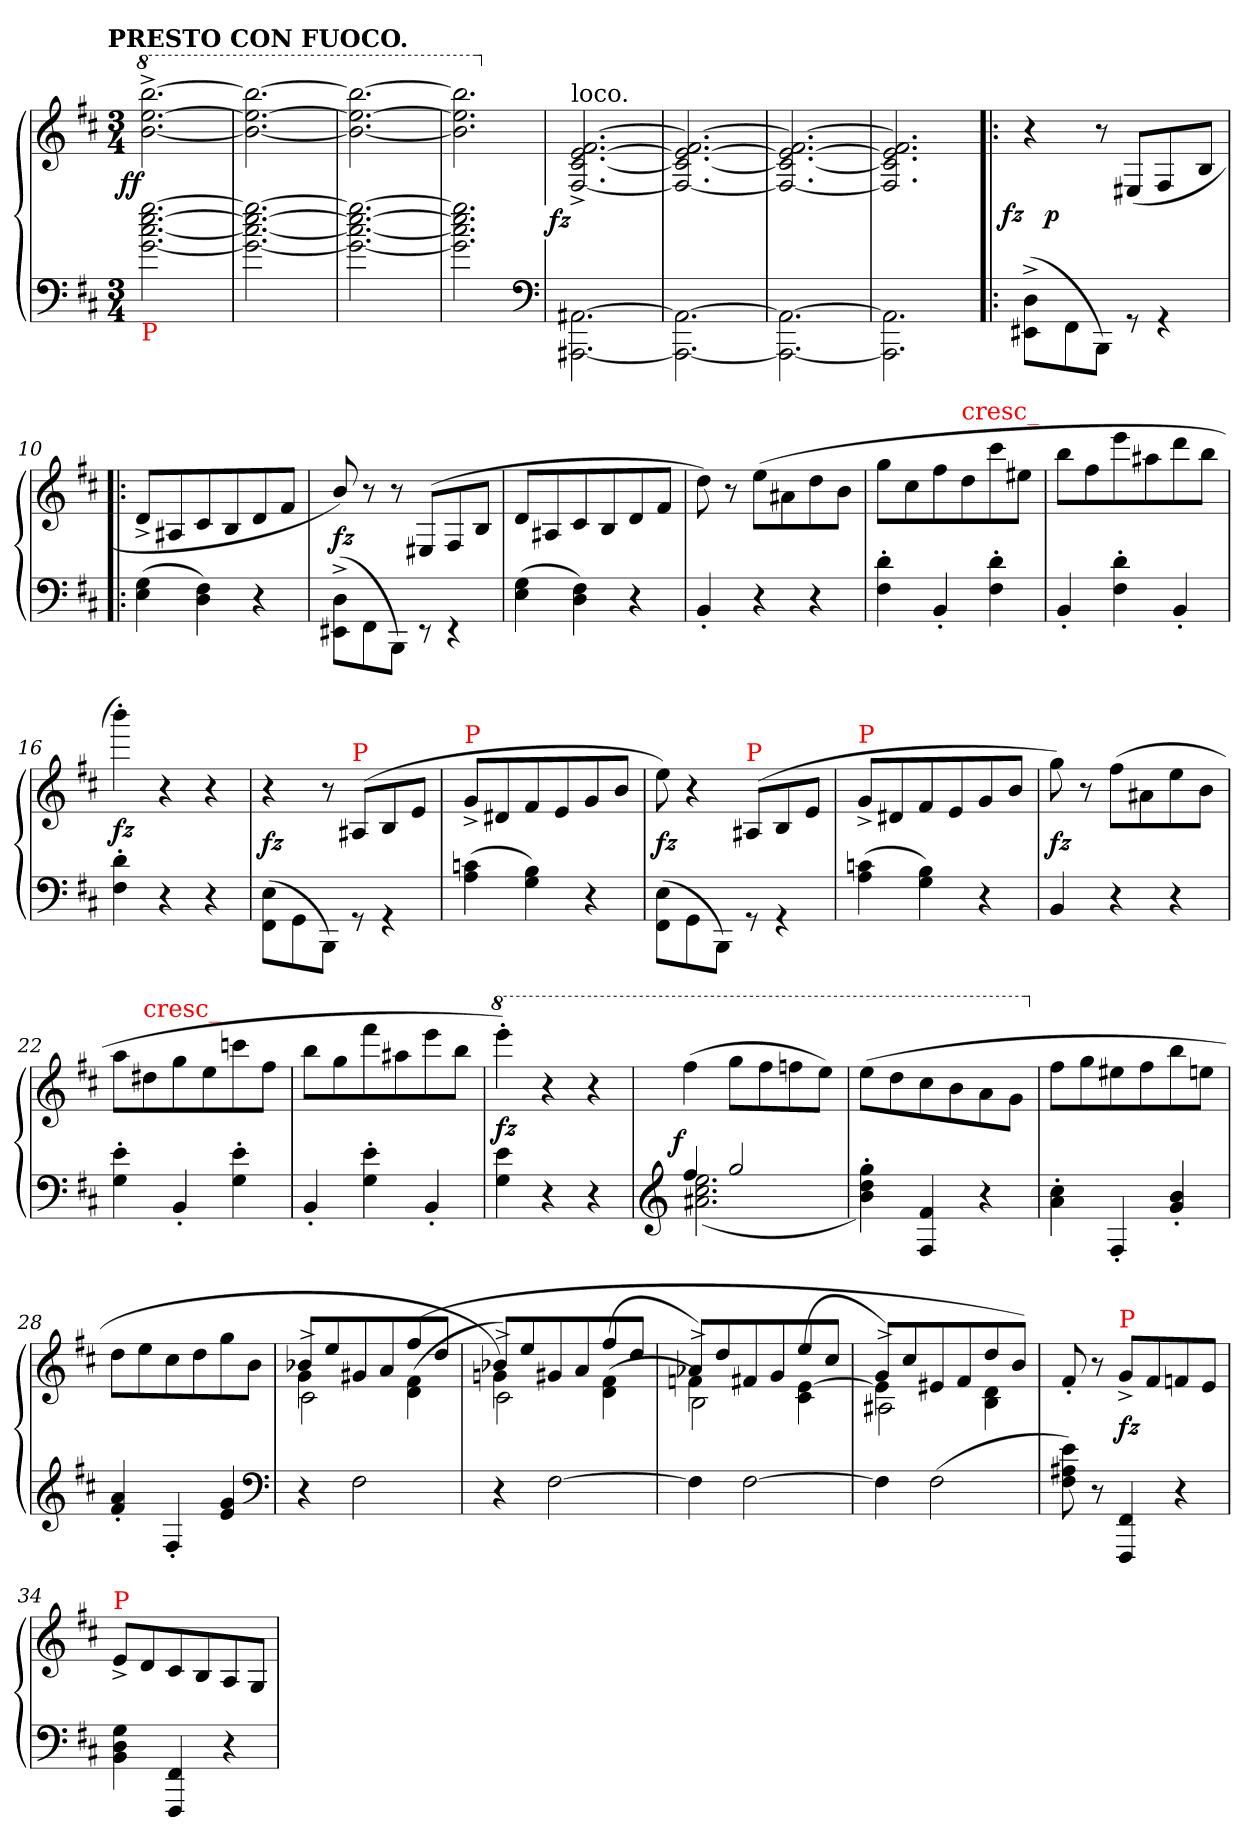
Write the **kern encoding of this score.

**kern	**kern	**dynam
*part1	*part1	*part1
*staff2	*staff1	*staff1/2
*clefF4	*clefG2	*
*k[f#c#]	*k[f#c#]	*
!!LO:TX:omd:t=PRESTO CON FUOCO.
*M3/4	*M3/4	*
*MM180	*MM180	*
*	*8va	*
=1	=1	=1
!LO:TX:b:color=red:t=P	!	!
!	!	!LO:DY:rj
[2.gg [2.ee [2.cc# [2.g	[2.bbb^< [2.eee^< [2.bb^<	ff
=2	=2	=2
2.gg_ 2.ee_ 2.cc#_ 2.g_	2.bbb_ 2.eee_ 2.bb_	.
=3	=3	=3
2.gg_ 2.ee_ 2.cc#_ 2.g_	2.bbb_ 2.eee_ 2.bb_	.
=4	=4	=4
2.gg] 2.ee] 2.cc#] 2.g]	2.bbb] 2.eee] 2.bb]	.
*clefF4	*	*
=5	=5	=5
*	*X8va	*
!	!LO:TX:a:t=loco.	!
!	!	!LO:DY:rj
[2.AA#X\ [2.AAA#X\	[2.f#^</ [2.e^</ [2.c#^</ [2.F#^</	fz
=6	=6	=6
2.AA#_\ 2.AAA#_\	2.f#_/ 2.e_/ 2.c#_/ 2.F#_/	.
=7	=7	=7
2.AA#_\ 2.AAA#_\	2.f#_/ 2.e_/ 2.c#_/ 2.F#_/	.
=8	=8	=8
2.AA#]\ 2.AAA#]\	2.f#]/ 2.e]/ 2.c#]/ 2.F#]/	.
=|!:	=|!:	=|!:
!	!	!LO:DY:rj
*	*^	*
(>8D^<\ 8EE#X^<\L	4r	16ryy	fz
.	.	2ryy	p
8FF#\	.	.	.
8BBB\J)	8r	.	.
8rGG	(>8E#XL	.	.
4rGG	8F#/	.	.
.	.	8.ryy	.
.	8B/J	.	.
=10	=10	=10	=10
!	!LO:TX:a:color=red:t=P	!	!
*	*v	*v	*
(4G 4E	8d^<L	.
.	8A#X	.
4F# 4D)	8c#	.
.	8B	.
4r	8d	.
.	8f#J	.
=11	=11	=11
(8D^<\ 8EE#X^<\L	8b/)	fz
8FF#\	8r	.
8BBB\J)	8r	.
8rEE	(8E#XL	.
4rEE	8F#/	.
.	8B/J	.
=12	=12	=12
(4G 4E	8dL	.
.	8A#X	.
4F# 4D)	8c#	.
.	8B	.
4r	8d	.
.	8f#J	.
=13	=13	=13
4BB'</	8dd)	.
.	8r	.
4r	(8eeL	.
.	8a#X	.
4r	8dd	.
.	8bJ	.
=14	=14	=14
4d' 4F#'	8ggL	.
.	8cc#	.
4BB'</	8ff#	.
!	!LO:TX:a:color=red:t=cresc_	!
.	8dd	.
4d' 4F#'	8ccc#	.
.	8ee#XJ	.
=15	=15	=15
4BB'</	8bbL	.
.	8ff#	.
4d' 4F#'	8eee	.
.	8aa#X	.
4BB'</	8ddd	.
.	8bbJ	.
=16	=16	=16
4d' 4F#'	4bbb')	fz
4r	4r	.
4r	4r	.
=17	=17	=17
(>8E\ 8FF#\L	4r	fz
8GG\	.	.
8BBB\J)	8r	.
!	!LO:TX:a:color=red:t=P	!
8rGG	(8A#X/L	.
4rGG	8B/	.
.	8e\J	.
=18	=18	=18
!	!LO:TX:a:color=red:t=P	!
(4cn 4A	8g^<L	.
.	8d#X	.
4B 4G)	8f#	.
.	8e	.
4r	8g	.
.	8bJ	.
=19	=19	=19
(>8E\ 8FF#\L	8ee)	fz
8GG\	4r	.
8BBB\J)	.	.
!	!LO:TX:a:color=red:t=P	!
8rGG	(>8A#X/L	.
4rGG	8B/	.
.	8e\J	.
=20	=20	=20
!	!LO:TX:a:color=red:t=P	!
(4cn 4A	8g^<L	.
.	8d#X	.
4B 4G)	8f#	.
.	8e	.
4r	8g	.
.	8bJ	.
=21	=21	=21
4BB/	8gg)	fz
.	8r	.
4r	(8ff#L	.
.	8a#X	.
4r	8ee	.
.	8bJ	.
=22	=22	=22
4e' 4G'	8aaL	.
!	!LO:TX:a:color=red:t=cresc_	!
.	8dd#X	.
4BB'</	8gg	.
.	8ee	.
4e' 4G'	8cccn	.
.	8ff#J	.
=23	=23	=23
4BB'</	8bbL	.
.	8gg	.
4e' 4G'	8fff#	.
.	8aa#X	.
4BB'</	8eee	.
.	8bbJ	.
=24	=24	=24
*	*8va	*
4e 4G	4eeee')	fz
4r	4r	.
4r	4r	.
=25	=25	=25
*clefG2	*	*
*^	*	*
!	!	!	!LO:DY:rj
4ff#	(<2.ee 2.cc# 2.a#X	(4fff#	f
2gg	.	8gggL	.
.	.	8fff#	.
.	.	8fffn	.
.	.	8eeeJ)	.
*v	*v	*	*
=26	=26	=26
4gg' 4dd' 4b')	(>8eeeL	.
.	8ddd	.
4f# 4F#	8ccc#	.
.	8bb	.
4r	8aa	.
.	8ggJ	.
=27	=27	=27
*	*X8va	*
4cc#' 4a'	8ff#L	.
.	8gg	.
4F#'	8ee#X	.
.	8ff#	.
4b' 4g'	8bb	.
.	8eenJ	.
=28	=28	=28
4a' 4f#'	8ddL	.
.	8ee	.
4F#'	8cc#	.
.	8dd	.
4g 4e	8gg	.
.	8bJ	.
*clefF4	*	*
=29	=29	=29
*	*^	*
*	*	*^	*
4r	8b-X/L	4g	2c#^<\	.
.	8ee/	.	.	.
2F#	8g#X/	2ryy	.	.
.	8a/	.	.	.
.	8ff#/	.	(<(<4f#\ 4d\	.
.	8dd/J	.	.	.
=30	=30	=30	=30	=30
4r	8b-X/L	4gn)	2c#^<\)	.
.	8ee/	.	.	.
[2F#	8g#X/	2ryy	.	.
.	8a/	.	.	.
.	8ff#/	.	(<(<4f#\ 4d\	.
.	8dd/J	.	.	.
=31	=31	=31	=31	=31
4F#]	8a-X/L	4fn)	2B^<\)	.
.	8dd/	.	.	.
[2F#	8f#X/	2ryy	.	.
.	8g/	.	.	.
.	8ee/	.	(<[4e\ 4c#\	.
.	8cc#/J	.	.	.
=32	=32	=32	=32	=32
4F#]	8g/L	4e]	2A#X^<\)	.
.	8cc#/	.	.	.
(2F#	8e#X/	2ryy	.	.
.	8f#/	.	.	.
.	8dd/	.	4d\ 4B\	.
.	8b/J)	.	.	.
*	*v	*v	*v	*
=33	=33	=33
8e 8A#X 8F#)	8f#'<	.
8r	8r	.
!	!LO:TX:a:color=red:t=P	!
4FF# 4FFF#	8g^<L	fz
.	8f#	.
4r	8fn	.
.	8eJ	.
=34	=34	=34
!	!LO:TX:a:color=red:t=P	!
4G 4D 4BB	8e^<L	.
.	8d	.
4FF# 4FFF#	8c#	.
.	8B	.
4r	8A	.
.	8GJ	.
=	=	=
*-	*-	*-
